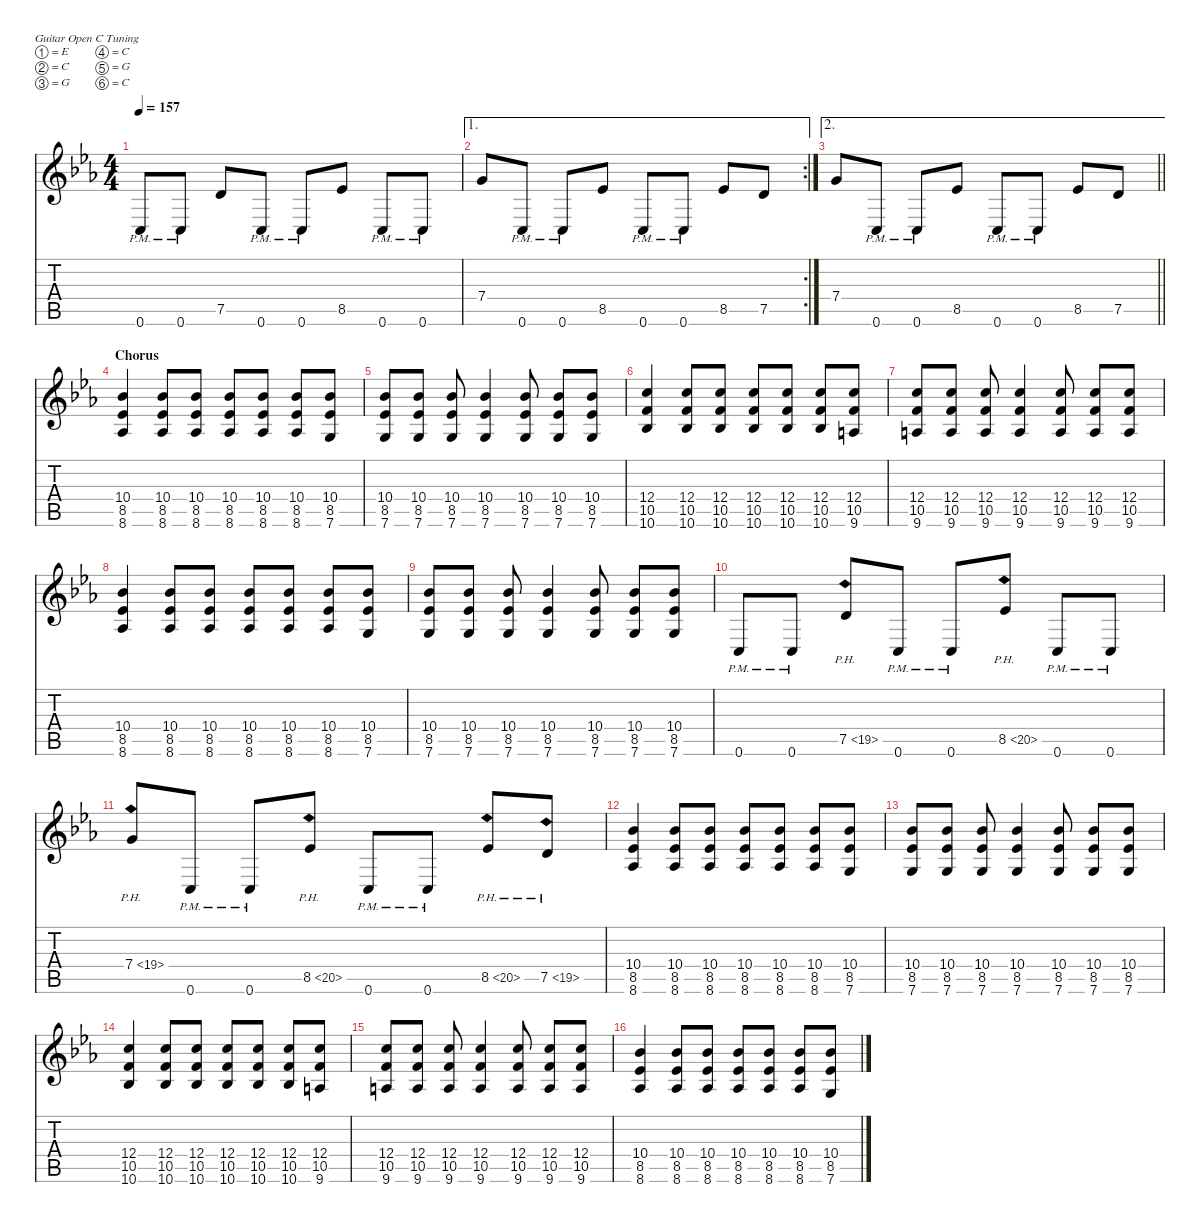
\defaultSystemsLayout 4
\hideDynamics
\bracketExtendMode nobrackets
\singleTrackTrackNamePolicy hidden
\multiTrackTrackNamePolicy hidden
\firstSystemTrackNameMode fullname
\firstSystemTrackNameOrientation horizontal
\otherSystemsTrackNameOrientation horizontal
\track ("Guitar One" "dist.guit.") {instrument distortionguitar}
\staff {score tabs}
\tuning (E4 C4 G3 C3 G2 C2)
\ts (4 4)
\tempo 157
\clef g2
\ks cminor
0.6{pm acc forcenatural}.8{dy f beam Up} 0.6{pm acc forcenatural}.8{beam Up} 7.5{acc forcenatural}.8{beam Up} 0.6{pm acc forcenatural}.8{beam Up} 0.6{pm acc forcenatural}.8{beam Up} 8.5{acc b}.8{beam Up} 0.6{pm acc forcenatural}.8{beam Up} 0.6{pm acc forcenatural}.8{beam Up} |
\ae 1
\rc 2
7.4{acc forcenatural}.8{beam Up} 0.6{pm acc forcenatural}.8{beam Up} 0.6{pm acc forcenatural}.8{beam Up} 8.5{acc b}.8{beam Up} 0.6{pm acc forcenatural}.8{beam Up} 0.6{pm acc forcenatural}.8{beam Up} 8.5{acc b}.8{beam Up} 7.5{acc forcenatural}.8{beam Up} |
\ae 2
\barLineRight lightlight
7.4{acc forcenatural}.8{beam Up} 0.6{pm acc forcenatural}.8{beam Up} 0.6{pm acc forcenatural}.8{beam Up} 8.5{acc b}.8{beam Up} 0.6{pm acc forcenatural}.8{beam Up} 0.6{pm acc forcenatural}.8{beam Up} 8.5{acc b}.8{beam Up} 7.5{acc forcenatural}.8{beam Up} |
\section ("" "Chorus")
(10.4{acc b} 8.5{acc b} 8.6{acc b}).4{beam Up} (10.4{acc b} 8.5{acc b} 8.6{acc b}).8{beam Up} (10.4{acc b} 8.5{acc b} 8.6{acc b}).8{beam Up} (10.4{acc b} 8.5{acc b} 8.6{acc b}).8{beam Up} (10.4{acc b} 8.5{acc b} 8.6{acc b}).8{beam Up} (10.4{acc b} 8.5{acc b} 8.6{acc b}).8{beam Up} (10.4{acc b} 8.5{acc b} 7.6{acc forcenatural}).8{beam Up} |
(10.4{acc b} 8.5{acc b} 7.6{acc forcenatural}).8{beam Up} (10.4{acc b} 8.5{acc b} 7.6{acc forcenatural}).8{beam Up} (10.4{acc b} 8.5{acc b} 7.6{acc forcenatural}).8{beam Up} (10.4{acc b} 8.5{acc b} 7.6{acc forcenatural}).4{beam Up} (10.4{acc b} 8.5{acc b} 7.6{acc forcenatural}).8{beam Up} (10.4{acc b} 8.5{acc b} 7.6{acc forcenatural}).8{beam Up} (10.4{acc b} 8.5{acc b} 7.6{acc forcenatural}).8{beam Up} |
(12.4{acc forcenatural} 10.5{acc forcenatural} 10.6{acc b}).4{beam Up} (12.4{acc forcenatural} 10.5{acc forcenatural} 10.6{acc b}).8{beam Up} (12.4{acc forcenatural} 10.5{acc forcenatural} 10.6{acc b}).8{beam Up} (12.4{acc forcenatural} 10.5{acc forcenatural} 10.6{acc b}).8{beam Up} (12.4{acc forcenatural} 10.5{acc forcenatural} 10.6{acc b}).8{beam Up} (12.4{acc forcenatural} 10.5{acc forcenatural} 10.6{acc b}).8{beam Up} (12.4{acc forcenatural} 10.5{acc forcenatural} 9.6{acc forcenatural}).8{beam Up} |
(12.4{acc forcenatural} 10.5{acc forcenatural} 9.6{acc forcenatural}).8{beam Up} (12.4{acc forcenatural} 10.5{acc forcenatural} 9.6{acc forcenatural}).8{beam Up} (12.4{acc forcenatural} 10.5{acc forcenatural} 9.6{acc forcenatural}).8{beam Up} (12.4{acc forcenatural} 10.5{acc forcenatural} 9.6{acc forcenatural}).4{beam Up} (12.4{acc forcenatural} 10.5{acc forcenatural} 9.6{acc forcenatural}).8{beam Up} (12.4{acc forcenatural} 10.5{acc forcenatural} 9.6{acc forcenatural}).8{beam Up} (12.4{acc forcenatural} 10.5{acc forcenatural} 9.6{acc forcenatural}).8{beam Up} |
(10.4{acc b} 8.5{acc b} 8.6{acc b}).4{beam Up} (10.4{acc b} 8.5{acc b} 8.6{acc b}).8{beam Up} (10.4{acc b} 8.5{acc b} 8.6{acc b}).8{beam Up} (10.4{acc b} 8.5{acc b} 8.6{acc b}).8{beam Up} (10.4{acc b} 8.5{acc b} 8.6{acc b}).8{beam Up} (10.4{acc b} 8.5{acc b} 8.6{acc b}).8{beam Up} (10.4{acc b} 8.5{acc b} 7.6{acc forcenatural}).8{beam Up} |
(10.4{acc b} 8.5{acc b} 7.6{acc forcenatural}).8{beam Up} (10.4{acc b} 8.5{acc b} 7.6{acc forcenatural}).8{beam Up} (10.4{acc b} 8.5{acc b} 7.6{acc forcenatural}).8{beam Up} (10.4{acc b} 8.5{acc b} 7.6{acc forcenatural}).4{beam Up} (10.4{acc b} 8.5{acc b} 7.6{acc forcenatural}).8{beam Up} (10.4{acc b} 8.5{acc b} 7.6{acc forcenatural}).8{beam Up} (10.4{acc b} 8.5{acc b} 7.6{acc forcenatural}).8{beam Up} |
0.6{pm acc forcenatural}.8{beam Up} 0.6{pm acc forcenatural}.8{beam Up} 7.5{ph 12 acc forcenatural}.8{beam Up} 0.6{pm acc forcenatural}.8{beam Up} 0.6{pm acc forcenatural}.8{beam Up} 8.5{ph 12 acc b}.8{beam Up} 0.6{pm acc forcenatural}.8{beam Up} 0.6{pm acc forcenatural}.8{beam Up} |
7.4{ph 12 acc forcenatural}.8{beam Up} 0.6{pm acc forcenatural}.8{beam Up} 0.6{pm acc forcenatural}.8{beam Up} 8.5{ph 12 acc b}.8{beam Up} 0.6{pm acc forcenatural}.8{beam Up} 0.6{pm acc forcenatural}.8{beam Up} 8.5{ph 12 acc b}.8{beam Up} 7.5{ph 12 acc forcenatural}.8{beam Up} |
(10.4{acc b} 8.5{acc b} 8.6{acc b}).4{beam Up} (10.4{acc b} 8.5{acc b} 8.6{acc b}).8{beam Up} (10.4{acc b} 8.5{acc b} 8.6{acc b}).8{beam Up} (10.4{acc b} 8.5{acc b} 8.6{acc b}).8{beam Up} (10.4{acc b} 8.5{acc b} 8.6{acc b}).8{beam Up} (10.4{acc b} 8.5{acc b} 8.6{acc b}).8{beam Up} (10.4{acc b} 8.5{acc b} 7.6{acc forcenatural}).8{beam Up} |
(10.4{acc b} 8.5{acc b} 7.6{acc forcenatural}).8{beam Up} (10.4{acc b} 8.5{acc b} 7.6{acc forcenatural}).8{beam Up} (10.4{acc b} 8.5{acc b} 7.6{acc forcenatural}).8{beam Up} (10.4{acc b} 8.5{acc b} 7.6{acc forcenatural}).4{beam Up} (10.4{acc b} 8.5{acc b} 7.6{acc forcenatural}).8{beam Up} (10.4{acc b} 8.5{acc b} 7.6{acc forcenatural}).8{beam Up} (10.4{acc b} 8.5{acc b} 7.6{acc forcenatural}).8{beam Up} |
(12.4{acc forcenatural} 10.5{acc forcenatural} 10.6{acc b}).4{beam Up} (12.4{acc forcenatural} 10.5{acc forcenatural} 10.6{acc b}).8{beam Up} (12.4{acc forcenatural} 10.5{acc forcenatural} 10.6{acc b}).8{beam Up} (12.4{acc forcenatural} 10.5{acc forcenatural} 10.6{acc b}).8{beam Up} (12.4{acc forcenatural} 10.5{acc forcenatural} 10.6{acc b}).8{beam Up} (12.4{acc forcenatural} 10.5{acc forcenatural} 10.6{acc b}).8{beam Up} (12.4{acc forcenatural} 10.5{acc forcenatural} 9.6{acc forcenatural}).8{beam Up} |
(12.4{acc forcenatural} 10.5{acc forcenatural} 9.6{acc forcenatural}).8{beam Up} (12.4{acc forcenatural} 10.5{acc forcenatural} 9.6{acc forcenatural}).8{beam Up} (12.4{acc forcenatural} 10.5{acc forcenatural} 9.6{acc forcenatural}).8{beam Up} (12.4{acc forcenatural} 10.5{acc forcenatural} 9.6{acc forcenatural}).4{beam Up} (12.4{acc forcenatural} 10.5{acc forcenatural} 9.6{acc forcenatural}).8{beam Up} (12.4{acc forcenatural} 10.5{acc forcenatural} 9.6{acc forcenatural}).8{beam Up} (12.4{acc forcenatural} 10.5{acc forcenatural} 9.6{acc forcenatural}).8{beam Up} |
(10.4{acc b} 8.5{acc b} 8.6{acc b}).4{beam Up} (10.4{acc b} 8.5{acc b} 8.6{acc b}).8{beam Up} (10.4{acc b} 8.5{acc b} 8.6{acc b}).8{beam Up} (10.4{acc b} 8.5{acc b} 8.6{acc b}).8{beam Up} (10.4{acc b} 8.5{acc b} 8.6{acc b}).8{beam Up} (10.4{acc b} 8.5{acc b} 8.6{acc b}).8{beam Up} (10.4{acc b} 8.5{acc b} 7.6{acc forcenatural}).8{beam Up}
